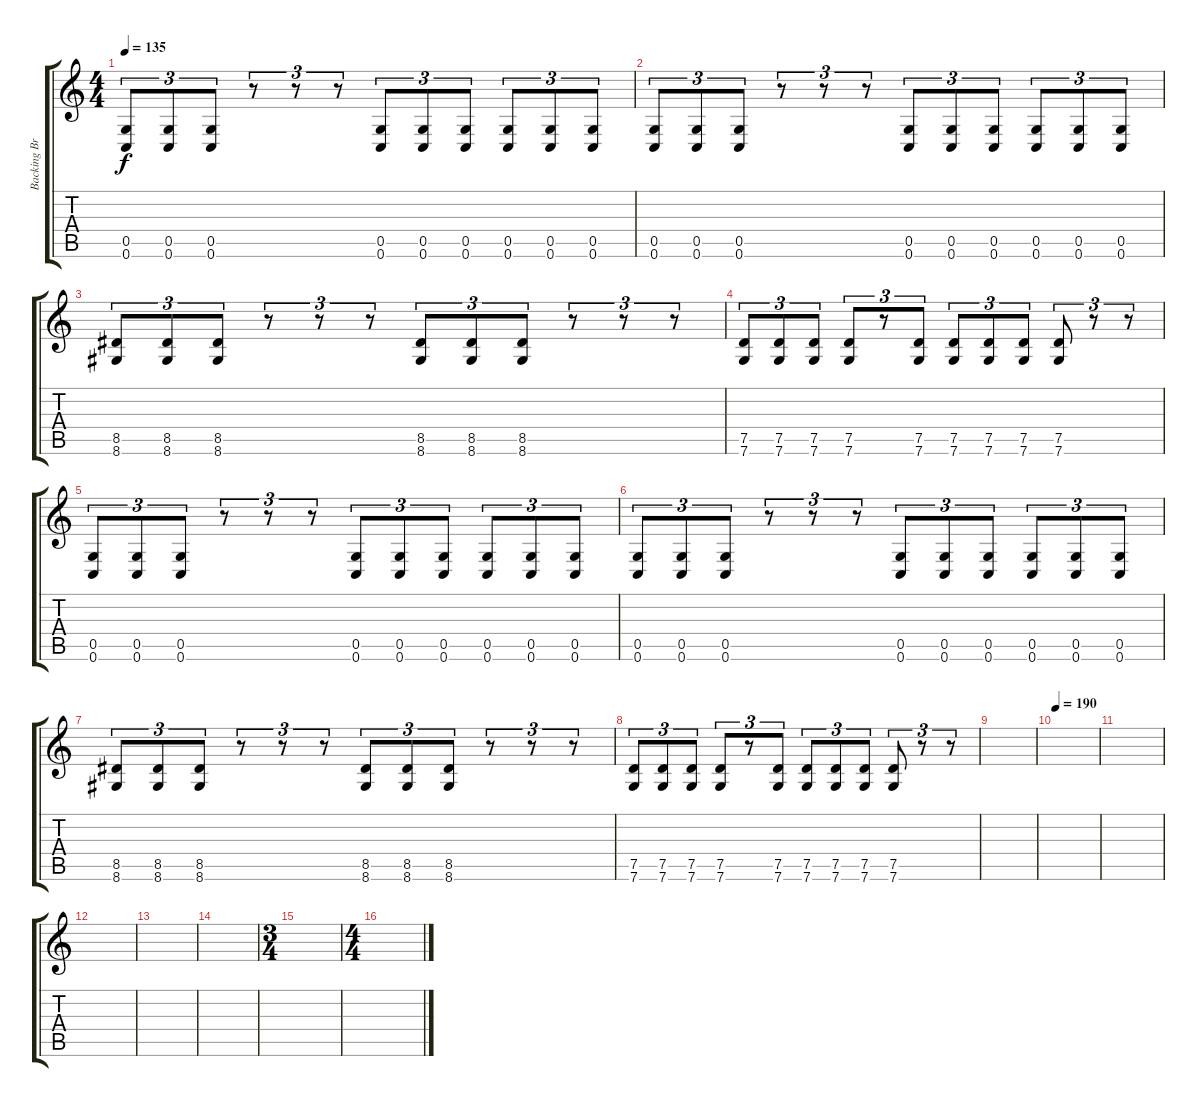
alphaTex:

\track ("Backing Breakdown" "Backing Br") {instrument distortionguitar}
\staff {score tabs}
\tuning (D4 A3 F3 C3 G2 C2) {hide}
\ts (4 4)
\tempo 135
\clef g2
\ks c
(0.5 0.6).8{tu (3 2) dy f} (0.5 0.6).8{tu (3 2)} (0.5 0.6).8{tu (3 2)} r.8{tu (3 2)} r.8{tu (3 2)} r.8{tu (3 2)} (0.5 0.6).8{tu (3 2)} (0.5 0.6).8{tu (3 2)} (0.5 0.6).8{tu (3 2)} (0.5 0.6).8{tu (3 2)} (0.5 0.6).8{tu (3 2)} (0.5 0.6).8{tu (3 2)} |
(0.5 0.6).8{tu (3 2)} (0.5 0.6).8{tu (3 2)} (0.5 0.6).8{tu (3 2)} r.8{tu (3 2)} r.8{tu (3 2)} r.8{tu (3 2)} (0.5 0.6).8{tu (3 2)} (0.5 0.6).8{tu (3 2)} (0.5 0.6).8{tu (3 2)} (0.5 0.6).8{tu (3 2)} (0.5 0.6).8{tu (3 2)} (0.5 0.6).8{tu (3 2)} |
(8.5 8.6).8{tu (3 2)} (8.5 8.6).8{tu (3 2)} (8.5 8.6).8{tu (3 2)} r.8{tu (3 2)} r.8{tu (3 2)} r.8{tu (3 2)} (8.5 8.6).8{tu (3 2)} (8.5 8.6).8{tu (3 2)} (8.5 8.6).8{tu (3 2)} r.8{tu (3 2)} r.8{tu (3 2)} r.8{tu (3 2)} |
(7.5 7.6).8{tu (3 2)} (7.5 7.6).8{tu (3 2)} (7.5 7.6).8{tu (3 2)} (7.5 7.6).8{tu (3 2)} r.8{tu (3 2)} (7.5 7.6).8{tu (3 2)} (7.5 7.6).8{tu (3 2)} (7.5 7.6).8{tu (3 2)} (7.5 7.6).8{tu (3 2)} (7.5 7.6).8{tu (3 2)} r.8{tu (3 2)} r.8{tu (3 2)} |
(0.5 0.6).8{tu (3 2)} (0.5 0.6).8{tu (3 2)} (0.5 0.6).8{tu (3 2)} r.8{tu (3 2)} r.8{tu (3 2)} r.8{tu (3 2)} (0.5 0.6).8{tu (3 2)} (0.5 0.6).8{tu (3 2)} (0.5 0.6).8{tu (3 2)} (0.5 0.6).8{tu (3 2)} (0.5 0.6).8{tu (3 2)} (0.5 0.6).8{tu (3 2)} |
(0.5 0.6).8{tu (3 2)} (0.5 0.6).8{tu (3 2)} (0.5 0.6).8{tu (3 2)} r.8{tu (3 2)} r.8{tu (3 2)} r.8{tu (3 2)} (0.5 0.6).8{tu (3 2)} (0.5 0.6).8{tu (3 2)} (0.5 0.6).8{tu (3 2)} (0.5 0.6).8{tu (3 2)} (0.5 0.6).8{tu (3 2)} (0.5 0.6).8{tu (3 2)} |
(8.5 8.6).8{tu (3 2)} (8.5 8.6).8{tu (3 2)} (8.5 8.6).8{tu (3 2)} r.8{tu (3 2)} r.8{tu (3 2)} r.8{tu (3 2)} (8.5 8.6).8{tu (3 2)} (8.5 8.6).8{tu (3 2)} (8.5 8.6).8{tu (3 2)} r.8{tu (3 2)} r.8{tu (3 2)} r.8{tu (3 2)} |
(7.5 7.6).8{tu (3 2)} (7.5 7.6).8{tu (3 2)} (7.5 7.6).8{tu (3 2)} (7.5 7.6).8{tu (3 2)} r.8{tu (3 2)} (7.5 7.6).8{tu (3 2)} (7.5 7.6).8{tu (3 2)} (7.5 7.6).8{tu (3 2)} (7.5 7.6).8{tu (3 2)} (7.5 7.6).8{tu (3 2)} r.8{tu (3 2)} r.8{tu (3 2)} |
|
\tempo 190
|
|
|
|
|
\ts (3 4)
|
\ts (4 4)
